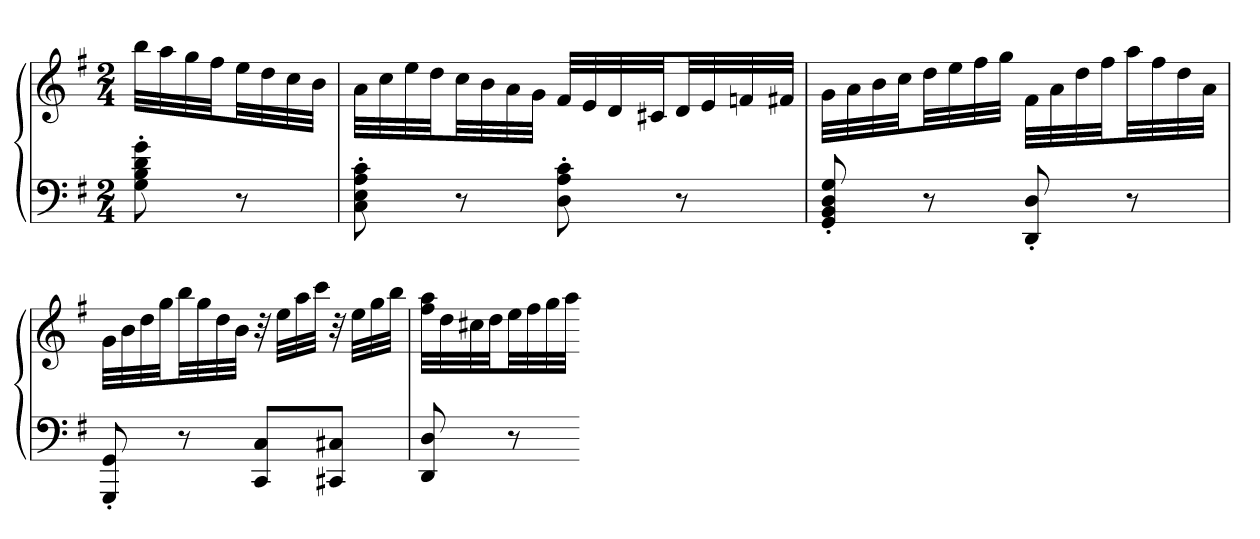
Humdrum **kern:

**kern	**kern
*part1	*part1
*staff2	*staff1
*clefF4	*clefG2
*k[f#]	*k[f#]
*G:	*G:
*M2/4	*M2/4
=	=
8G' 8B' 8d' 8g'	32bbLLL
.	32aa
.	32gg
.	32ff#JJ
8r	32eeLL
.	32dd
.	32cc
.	32bJJJ
=	=
8C' 8E' 8A' 8c'	32aLLL
.	32cc
.	32ee
.	32ddJJ
8r	32ccLL
.	32b
.	32a
.	32gJJJ
8D' 8A' 8c'	32f#LLL
.	32e
.	32d
.	32c#XJJ
8r	32dLL
.	32e
.	32fn
.	32f#XJJJ
=	=
8GG' 8BB' 8D' 8G'	32gLLL
.	32a
.	32b
.	32ccJJ
8r	32ddLL
.	32ee
.	32ff#
.	32ggJJJ
8DD' 8D'	32f#LLL
.	32a
.	32dd
.	32ff#JJ
8r	32aaLL
.	32ff#
.	32dd
.	32aJJJ
=	=
8GGG' 8GG'	32gLLL
.	32b
.	32dd
.	32ggJJ
8r	32bbLL
.	32gg
.	32dd
.	32bJJJ
8CC 8CL	32r
.	32eeLLL
.	32aa
.	32cccJJJ
8CC#X 8C#XJ	32r
.	32eeLLL
.	32gg
.	32bbJJJ
=	=
8DD 8D	32ff# 32aaLLL
.	32dd
.	32cc#X
.	32ddJJ
8r	32eeLL
.	32ff#
.	32gg
.	32aaJJJ
=-	=-
*-	*-
